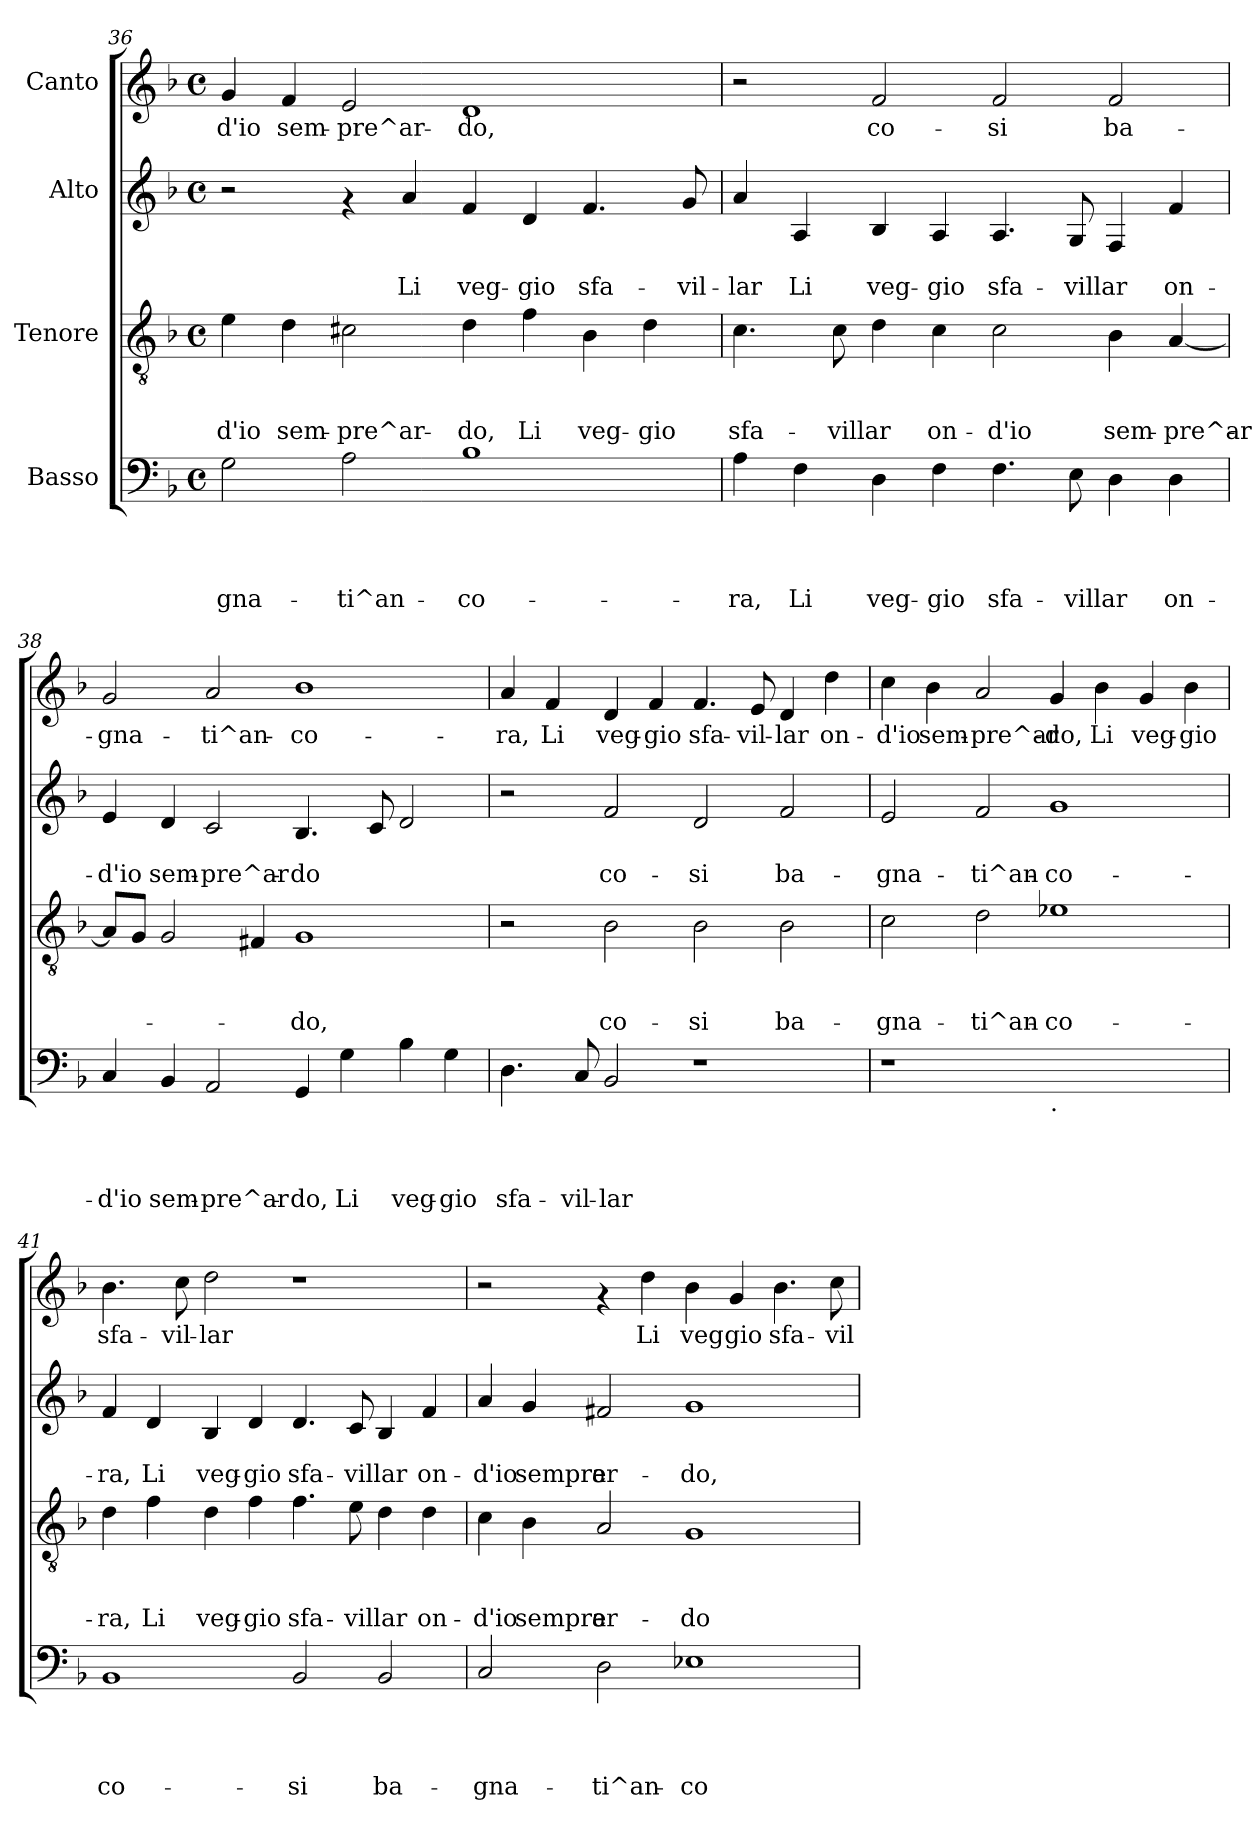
**kern	**text	**text	**text	**text	**kern	**text	**text	**text	**kern	**text	**text	**kern	**text
*part4	*part4	*part4	*part4	*part4	*part3	*part3	*part3	*part3	*part2	*part2	*part2	*part1	*part1
*staff4	*staff4	*staff4	*staff4	*staff4	*staff3	*staff3	*staff3	*staff3	*staff2	*staff2	*staff2	*staff1	*staff1
*I"Basso	*	*	*	*	*I"Tenore	*	*	*	*I"Alto	*	*	*I"Canto	*
!!LO:LB:g=z
*clefF4	*	*	*	*	*clefGv2	*	*	*	*clefG2	*	*	*clefG2	*
*k[b-]	*	*	*	*	*k[b-]	*	*	*	*k[b-]	*	*	*k[b-]	*
*F:	*	*	*	*	*F:	*	*	*	*F:	*	*	*F:	*
*M4/4	*	*	*	*	*M4/4	*	*	*	*M4/4	*	*	*M4/4	*
*met(c)	*	*	*	*	*met(c)	*	*	*	*met(c)	*	*	*met(c)	*
=36	=36	=36	=36	=36	=36	=36	=36	=36	=36	=36	=36	=36	=36
!	!	!	!	!LO:LY:b	!	!	!	!LO:LY:b	!	!	!	!	!LO:LY:b
2G\	.	.	.	-gna-	4e\	.	.	d'io	2r	.	.	4g/	-d'io
!	!	!	!	!	!	!	!	!LO:LY:b	!	!	!	!	!LO:LY:b
.	.	.	.	.	4d\	.	.	sem-	.	.	.	4f/	sem-
!	!	!	!	!LO:LY:b	!	!	!	!LO:LY:b	!	!	!	!	!LO:LY:b
2A\	.	.	.	-ti^an-	2c#X\	.	.	-pre^ar-	4rf	.	.	2e/	-pre^ar-
!	!	!	!	!	!	!	!	!	!	!	!LO:LY:b	!	!
.	.	.	.	.	.	.	.	.	4a/	.	Li	.	.
!	!	!	!	!LO:LY:b	!	!	!	!LO:LY:b	!	!	!LO:LY:b	!	!LO:LY:b
1B-	.	.	.	-co-	4d\	.	.	-do,	4f/	.	veg-	1d	-do,
!	!	!	!	!	!	!	!	!LO:LY:b	!	!	!LO:LY:b	!	!
.	.	.	.	.	4f\	.	.	Li	4d/	.	-gio	.	.
!	!	!	!	!	!	!	!	!LO:LY:b	!	!	!LO:LY:b	!	!
.	.	.	.	.	4B-\	.	.	veg-	4.f/	.	sfa-	.	.
!	!	!	!	!	!	!	!	!LO:LY:b	!	!	!	!	!
.	.	.	.	.	4d\	.	.	-gio	.	.	.	.	.
!	!	!	!	!	!	!	!	!	!	!	!LO:LY:b	!	!
.	.	.	.	.	.	.	.	.	8g/	.	-vil-	.	.
=37	=37	=37	=37	=37	=37	=37	=37	=37	=37	=37	=37	=37	=37
!	!	!	!	!LO:LY:b	!	!	!	!LO:LY:b	!	!	!LO:LY:b	!	!
4A\	.	.	.	-ra,	4.c\	.	.	sfa-	4a/	.	-lar	2r	.
!	!	!	!	!LO:LY:b	!	!	!	!	!	!	!LO:LY:b	!	!
4F\	.	.	.	Li	.	.	.	.	4A/	.	Li	.	.
!	!	!	!	!	!	!	!	!LO:LY:b	!	!	!	!	!
.	.	.	.	.	8c\	.	.	-villar	.	.	.	.	.
!	!	!	!	!LO:LY:b	!	!	!	!	!	!	!LO:LY:b	!	!LO:LY:b
4D\	.	.	.	veg-	4d\	.	.	.	4B-/	.	veg-	2f/	co-
!	!	!	!	!LO:LY:b	!	!	!	!LO:LY:b	!	!	!LO:LY:b	!	!
4F\	.	.	.	-gio	4c\	.	.	on-	4A/	.	-gio	.	.
!	!	!	!	!LO:LY:b	!	!	!	!LO:LY:b	!	!	!LO:LY:b	!	!LO:LY:b
4.F\	.	.	.	sfa-	2c\	.	.	-d'io	4.A/	.	sfa-	2f/	-si
!	!	!	!	!LO:LY:b	!	!	!	!	!	!	!LO:LY:b	!	!
8E\	.	.	.	-villar	.	.	.	.	8G/	.	-villar	.	.
!	!	!	!	!	!	!	!	!LO:LY:b	!	!	!	!	!LO:LY:b
4D\	.	.	.	.	4B-\	.	.	sem-	4F/	.	.	2f/	ba-
!	!	!	!	!LO:LY:b	!	!	!	!LO:LY:b	!	!	!LO:LY:b	!	!
4D\	.	.	.	on-	[<4A/	.	.	-pre^ar-	4f/	.	on-	.	.
=38	=38	=38	=38	=38	=38	=38	=38	=38	=38	=38	=38	=38	=38
!	!	!	!	!LO:LY:b	!	!	!	!	!	!	!LO:LY:b	!	!LO:LY:b
4C/	.	.	.	-d'io	8A/L]	.	.	.	4e/	.	-d'io	2g/	-gna-
.	.	.	.	.	8G/J	.	.	.	.	.	.	.	.
!	!	!	!	!LO:LY:b	!	!	!	!	!	!	!LO:LY:b	!	!
4BB-/	.	.	.	sem-	2G/	.	.	.	4d/	.	sem-	.	.
!	!	!	!	!LO:LY:b	!	!	!	!	!	!	!LO:LY:b	!	!LO:LY:b
2AA/	.	.	.	-pre^ar-	.	.	.	.	2c/	.	-pre^ar-	2a/	-ti^an-
.	.	.	.	.	4F#X/	.	.	.	.	.	.	.	.
!	!	!	!	!LO:LY:b	!	!	!	!LO:LY:b	!	!	!LO:LY:b	!	!LO:LY:b
4GG/	.	.	.	-do,	1G	.	.	-do,	4.B-/	.	-do	1b-	-co-
!	!	!	!	!LO:LY:b	!	!	!	!	!	!	!	!	!
4G\	.	.	.	Li	.	.	.	.	.	.	.	.	.
.	.	.	.	.	.	.	.	.	8c/	.	.	.	.
!	!	!	!	!LO:LY:b	!	!	!	!	!	!	!	!	!
4B-\	.	.	.	veg-	.	.	.	.	2d/	.	.	.	.
!	!	!	!	!LO:LY:b	!	!	!	!	!	!	!	!	!
4G\	.	.	.	-gio	.	.	.	.	.	.	.	.	.
!!LO:PB:g=z
=39	=39	=39	=39	=39	=39	=39	=39	=39	=39	=39	=39	=39	=39
!	!	!	!	!LO:LY:b	!	!	!	!	!	!	!	!	!LO:LY:b
4.D\	.	.	.	sfa-	2r	.	.	.	2r	.	.	4a/	-ra,
!	!	!	!	!	!	!	!	!	!	!	!	!	!LO:LY:b
.	.	.	.	.	.	.	.	.	.	.	.	4f/	Li
!	!	!	!	!LO:LY:b	!	!	!	!	!	!	!	!	!
8C/	.	.	.	-vil-	.	.	.	.	.	.	.	.	.
!	!	!	!	!LO:LY:b	!	!	!	!LO:LY:b	!	!	!LO:LY:b	!	!LO:LY:b
2BB-/	.	.	.	-lar	2B-\	.	.	co-	2f/	.	co-	4d/	veg-
!	!	!	!	!	!	!	!	!	!	!	!	!	!LO:LY:b
.	.	.	.	.	.	.	.	.	.	.	.	4f/	-gio
!	!	!	!	!	!	!	!	!LO:LY:b	!	!	!LO:LY:b	!	!LO:LY:b
1r	.	.	.	.	2B-\	.	.	-si	2d/	.	-si	4.f/	sfa-
!	!	!	!	!	!	!	!	!	!	!	!	!	!LO:LY:b
.	.	.	.	.	.	.	.	.	.	.	.	8e/	-vil-
!	!	!	!	!	!	!	!	!LO:LY:b	!	!	!LO:LY:b	!	!LO:LY:b
.	.	.	.	.	2B-\	.	.	ba-	2f/	.	ba-	4d/	-lar
!	!	!	!	!	!	!	!	!	!	!	!	!	!LO:LY:b
.	.	.	.	.	.	.	.	.	.	.	.	4dd\	on-
=40	=40	=40	=40	=40	=40	=40	=40	=40	=40	=40	=40	=40	=40
!	!	!	!	!	!	!	!	!LO:LY:b	!	!	!LO:LY:b	!	!LO:LY:b
1r	.	.	.	.	2c\	.	.	-gna-	2e/	.	-gna-	4cc\	-d'io
!	!	!	!	!	!	!	!	!	!	!	!	!	!LO:LY:b
.	.	.	.	.	.	.	.	.	.	.	.	4b-\	sem-
!	!	!	!	!	!	!	!	!LO:LY:b	!	!	!LO:LY:b	!	!LO:LY:b
.	.	.	.	.	2d\	.	.	-ti^an-	2f/	.	-ti^an-	2a/	-pre^ar-
!LO:TX:b:t=.	!	!	!	!	!	!	!	!	!	!	!	!	!
!	!	!	!	!	!	!	!	!LO:LY:b	!	!	!LO:LY:b	!	!LO:LY:b
1ryy	.	.	.	.	1e-X	.	.	-co-	1g	.	-co-	4g/	-do,
!	!	!	!	!	!	!	!	!	!	!	!	!	!LO:LY:b
.	.	.	.	.	.	.	.	.	.	.	.	4b-\	Li
!	!	!	!	!	!	!	!	!	!	!	!	!	!LO:LY:b
.	.	.	.	.	.	.	.	.	.	.	.	4g/	veg-
!	!	!	!	!	!	!	!	!	!	!	!	!	!LO:LY:b
.	.	.	.	.	.	.	.	.	.	.	.	4b-\	-gio
=41	=41	=41	=41	=41	=41	=41	=41	=41	=41	=41	=41	=41	=41
!	!	!	!	!LO:LY:b	!	!	!	!LO:LY:b	!	!	!LO:LY:b	!	!LO:LY:b
1BB-	.	.	.	co-	4d\	.	.	-ra,	4f/	.	-ra,	4.b-\	sfa-
!	!	!	!	!	!	!	!	!LO:LY:b	!	!	!LO:LY:b	!	!
.	.	.	.	.	4f\	.	.	Li	4d/	.	Li	.	.
!	!	!	!	!	!	!	!	!	!	!	!	!	!LO:LY:b
.	.	.	.	.	.	.	.	.	.	.	.	8cc\	-vil-
!	!	!	!	!	!	!	!	!LO:LY:b	!	!	!LO:LY:b	!	!LO:LY:b
.	.	.	.	.	4d\	.	.	veg-	4B-/	.	veg-	2dd\	-lar
!	!	!	!	!	!	!	!	!LO:LY:b	!	!	!LO:LY:b	!	!
.	.	.	.	.	4f\	.	.	-gio	4d/	.	-gio	.	.
!	!	!	!	!LO:LY:b	!	!	!	!LO:LY:b	!	!	!LO:LY:b	!	!
2BB-/	.	.	.	-si	4.f\	.	.	sfa-	4.d/	.	sfa-	1r	.
!	!	!	!	!	!	!	!	!LO:LY:b	!	!	!LO:LY:b	!	!
.	.	.	.	.	8e\	.	.	-villar	8c/	.	-villar	.	.
!	!	!	!	!LO:LY:b	!	!	!	!	!	!	!	!	!
2BB-/	.	.	.	ba-	4d\	.	.	.	4B-/	.	.	.	.
!	!	!	!	!	!	!	!	!LO:LY:b	!	!	!LO:LY:b	!	!
.	.	.	.	.	4d\	.	.	on-	4f/	.	on-	.	.
!!LO:PB:g=z
=42	=42	=42	=42	=42	=42	=42	=42	=42	=42	=42	=42	=42	=42
!	!	!	!	!LO:LY:b	!	!	!	!LO:LY:b	!	!	!LO:LY:b	!	!
2C/	.	.	.	-gna-	4c\	.	.	-d'io	4a/	.	-d'io	2r	.
!	!	!	!	!	!	!	!	!LO:LY:b	!	!	!LO:LY:b	!	!
.	.	.	.	.	4B-\	.	.	sempre	4g/	.	sempre	.	.
!	!	!	!	!LO:LY:b	!	!	!	!LO:LY:b	!	!	!LO:LY:b	!	!
2D\	.	.	.	-ti^an-	2A/	.	.	ar-	2f#X/	.	ar-	4rf	.
!	!	!	!	!	!	!	!	!	!	!	!	!	!LO:LY:b
.	.	.	.	.	.	.	.	.	.	.	.	4dd\	Li
!	!	!	!	!LO:LY:b	!	!	!	!LO:LY:b	!	!	!LO:LY:b	!	!LO:LY:b
1E-X	.	.	.	-co-	1G	.	.	-do	1g	.	-do,	4b-\	veg
!	!	!	!	!	!	!	!	!	!	!	!	!	!LO:LY:b
.	.	.	.	.	.	.	.	.	.	.	.	4g/	gio
!	!	!	!	!	!	!	!	!	!	!	!	!	!LO:LY:b
.	.	.	.	.	.	.	.	.	.	.	.	4.b-\	sfa-
!	!	!	!	!	!	!	!	!	!	!	!	!	!LO:LY:b
.	.	.	.	.	.	.	.	.	.	.	.	8cc\	-vil-
=	=	=	=	=	=	=	=	=	=	=	=	=	=
*-	*-	*-	*-	*-	*-	*-	*-	*-	*-	*-	*-	*-	*-
